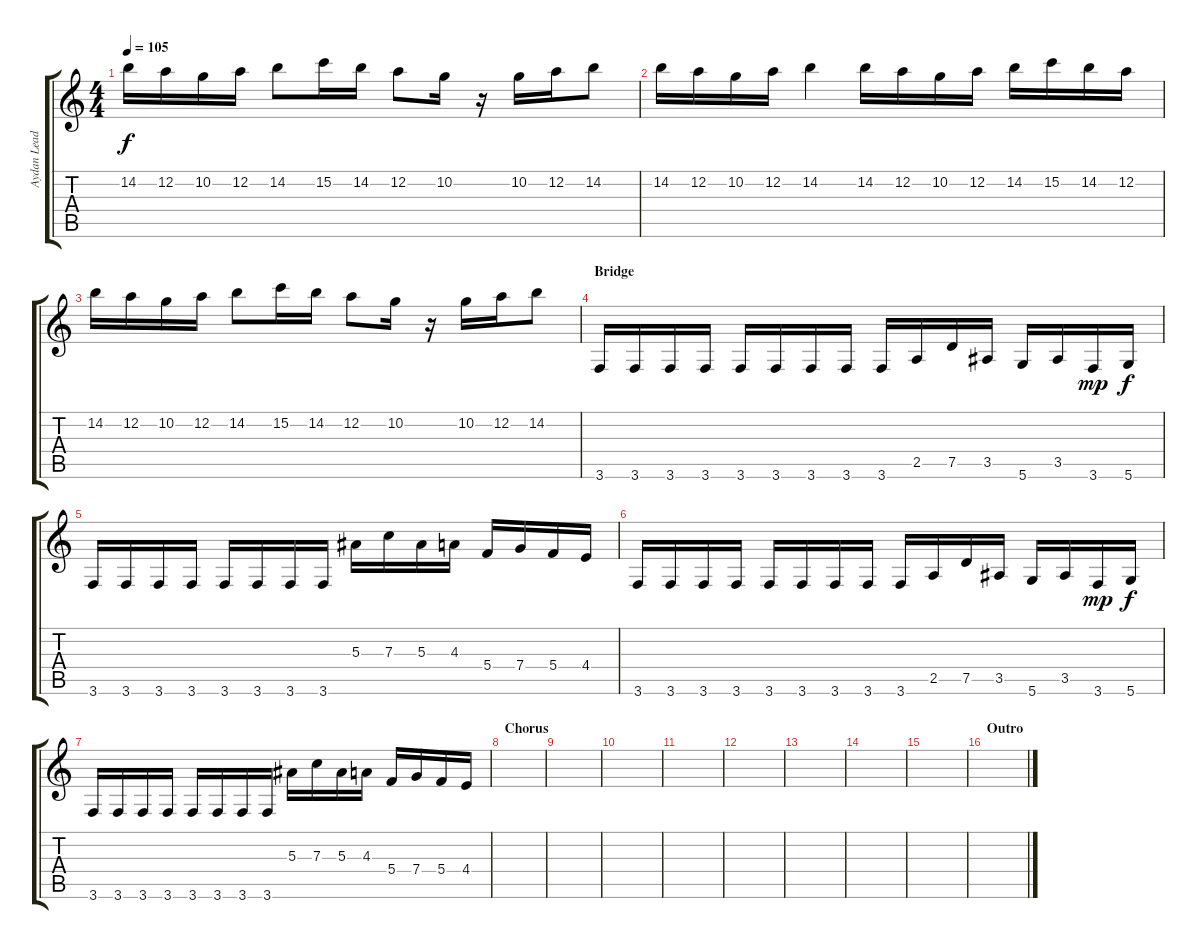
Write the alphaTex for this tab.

\track ("Aydan Lead" "Aydan Lead") {instrument distortionguitar}
\staff {score tabs}
\tuning (D4 A3 F3 C3 G2 D2) {hide}
\ts (4 4)
\tempo 105
\clef g2
\ks c
14.2.16{dy f} 12.2.16 10.2.16 12.2.16 14.2.8 15.2.16 14.2.16 12.2.8 10.2.16 r.16 10.2.16 12.2.16 14.2.8 |
14.2.16 12.2.16 10.2.16 12.2.16 14.2.4 14.2.16 12.2.16 10.2.16 12.2.16 14.2.16 15.2.16 14.2.16 12.2.16 |
14.2.16 12.2.16 10.2.16 12.2.16 14.2.8 15.2.16 14.2.16 12.2.8 10.2.16 r.16 10.2.16 12.2.16 14.2.8 |
\section ("" "Bridge")
3.6.16{volume 9} 3.6.16 3.6.16 3.6.16 3.6.16 3.6.16 3.6.16 3.6.16 3.6.16 2.5.16{volume 13} 7.5.16 3.5.16 5.6.16 3.5.16 3.6.16{dy mp} 5.6.16{dy f} |
3.6.16{volume 9} 3.6.16 3.6.16 3.6.16 3.6.16 3.6.16 3.6.16 3.6.16 5.3.16{volume 13} 7.3.16 5.3.16 4.3.16 5.4.16 7.4.16 5.4.16 4.4.16 |
3.6.16{volume 9} 3.6.16 3.6.16 3.6.16 3.6.16 3.6.16 3.6.16 3.6.16 3.6.16 2.5.16{volume 13} 7.5.16 3.5.16 5.6.16 3.5.16 3.6.16{dy mp} 5.6.16{dy f} |
3.6.16{volume 9} 3.6.16 3.6.16 3.6.16 3.6.16 3.6.16 3.6.16 3.6.16 5.3.16{volume 13} 7.3.16 5.3.16 4.3.16 5.4.16 7.4.16 5.4.16 4.4.16 |
\section ("" "Chorus")
|
|
|
|
|
|
|
|
\section ("" "Outro")
